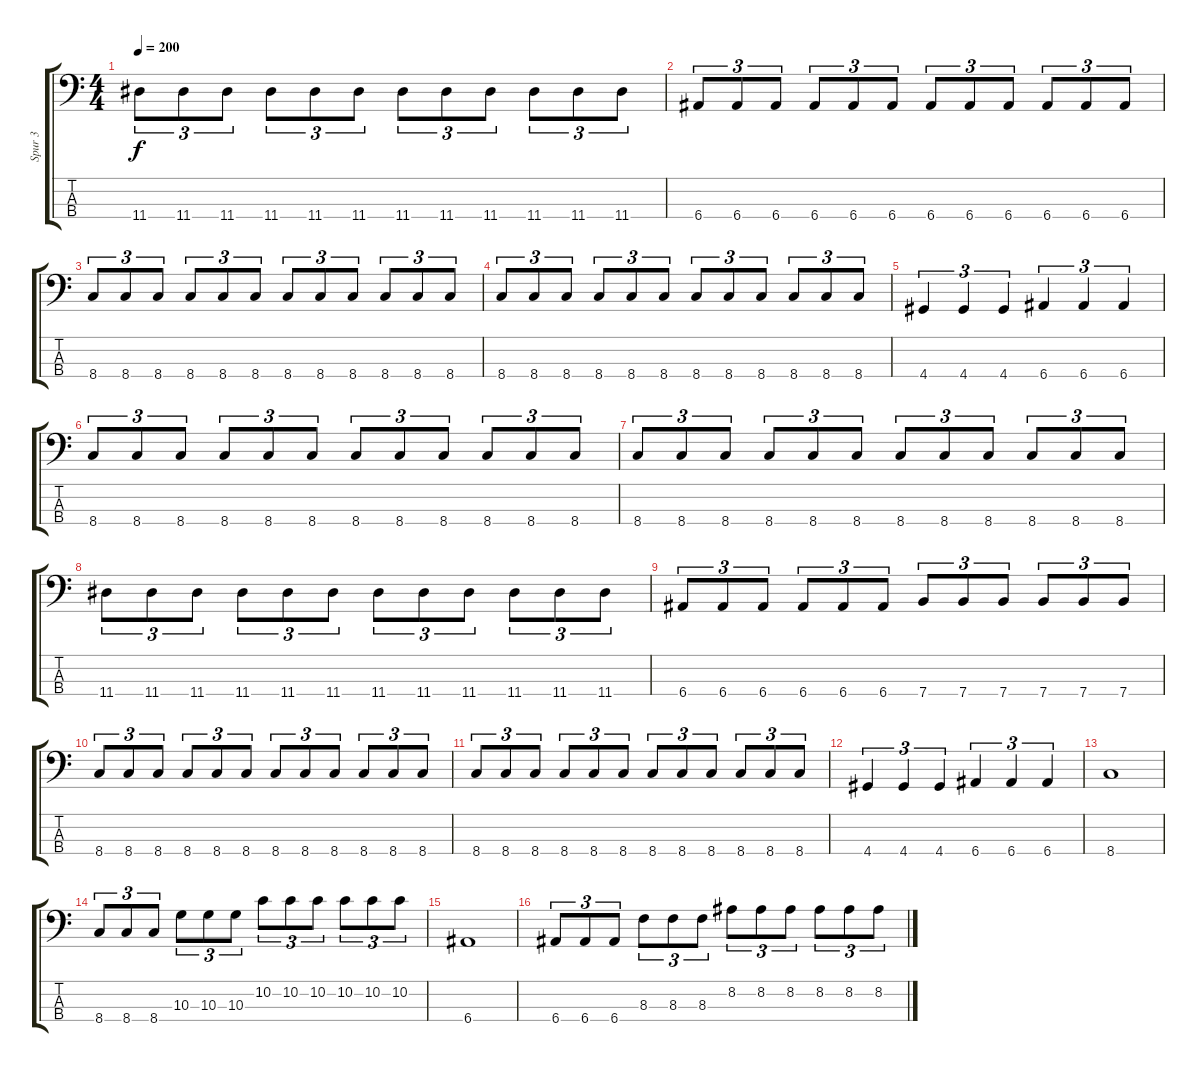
\track ("Spur 3" "Spur 3") {instrument electricbasspick}
\staff {score tabs}
\tuning (G2 D2 A1 E1) {hide}
\ts (4 4)
\tempo 200
\clef f4
\ks c
11.4.8{tu (3 2) dy f} 11.4.8{tu (3 2)} 11.4.8{tu (3 2)} 11.4.8{tu (3 2)} 11.4.8{tu (3 2)} 11.4.8{tu (3 2)} 11.4.8{tu (3 2)} 11.4.8{tu (3 2)} 11.4.8{tu (3 2)} 11.4.8{tu (3 2)} 11.4.8{tu (3 2)} 11.4.8{tu (3 2)} |
6.4.8{tu (3 2)} 6.4.8{tu (3 2)} 6.4.8{tu (3 2)} 6.4.8{tu (3 2)} 6.4.8{tu (3 2)} 6.4.8{tu (3 2)} 6.4.8{tu (3 2)} 6.4.8{tu (3 2)} 6.4.8{tu (3 2)} 6.4.8{tu (3 2)} 6.4.8{tu (3 2)} 6.4.8{tu (3 2)} |
8.4.8{tu (3 2)} 8.4.8{tu (3 2)} 8.4.8{tu (3 2)} 8.4.8{tu (3 2)} 8.4.8{tu (3 2)} 8.4.8{tu (3 2)} 8.4.8{tu (3 2)} 8.4.8{tu (3 2)} 8.4.8{tu (3 2)} 8.4.8{tu (3 2)} 8.4.8{tu (3 2)} 8.4.8{tu (3 2)} |
8.4.8{tu (3 2)} 8.4.8{tu (3 2)} 8.4.8{tu (3 2)} 8.4.8{tu (3 2)} 8.4.8{tu (3 2)} 8.4.8{tu (3 2)} 8.4.8{tu (3 2)} 8.4.8{tu (3 2)} 8.4.8{tu (3 2)} 8.4.8{tu (3 2)} 8.4.8{tu (3 2)} 8.4.8{tu (3 2)} |
4.4.4{tu (3 2)} 4.4.4{tu (3 2)} 4.4.4{tu (3 2)} 6.4.4{tu (3 2)} 6.4.4{tu (3 2)} 6.4.4{tu (3 2)} |
8.4.8{tu (3 2)} 8.4.8{tu (3 2)} 8.4.8{tu (3 2)} 8.4.8{tu (3 2)} 8.4.8{tu (3 2)} 8.4.8{tu (3 2)} 8.4.8{tu (3 2)} 8.4.8{tu (3 2)} 8.4.8{tu (3 2)} 8.4.8{tu (3 2)} 8.4.8{tu (3 2)} 8.4.8{tu (3 2)} |
8.4.8{tu (3 2)} 8.4.8{tu (3 2)} 8.4.8{tu (3 2)} 8.4.8{tu (3 2)} 8.4.8{tu (3 2)} 8.4.8{tu (3 2)} 8.4.8{tu (3 2)} 8.4.8{tu (3 2)} 8.4.8{tu (3 2)} 8.4.8{tu (3 2)} 8.4.8{tu (3 2)} 8.4.8{tu (3 2)} |
11.4.8{tu (3 2)} 11.4.8{tu (3 2)} 11.4.8{tu (3 2)} 11.4.8{tu (3 2)} 11.4.8{tu (3 2)} 11.4.8{tu (3 2)} 11.4.8{tu (3 2)} 11.4.8{tu (3 2)} 11.4.8{tu (3 2)} 11.4.8{tu (3 2)} 11.4.8{tu (3 2)} 11.4.8{tu (3 2)} |
6.4.8{tu (3 2)} 6.4.8{tu (3 2)} 6.4.8{tu (3 2)} 6.4.8{tu (3 2)} 6.4.8{tu (3 2)} 6.4.8{tu (3 2)} 7.4.8{tu (3 2)} 7.4.8{tu (3 2)} 7.4.8{tu (3 2)} 7.4.8{tu (3 2)} 7.4.8{tu (3 2)} 7.4.8{tu (3 2)} |
8.4.8{tu (3 2)} 8.4.8{tu (3 2)} 8.4.8{tu (3 2)} 8.4.8{tu (3 2)} 8.4.8{tu (3 2)} 8.4.8{tu (3 2)} 8.4.8{tu (3 2)} 8.4.8{tu (3 2)} 8.4.8{tu (3 2)} 8.4.8{tu (3 2)} 8.4.8{tu (3 2)} 8.4.8{tu (3 2)} |
8.4.8{tu (3 2)} 8.4.8{tu (3 2)} 8.4.8{tu (3 2)} 8.4.8{tu (3 2)} 8.4.8{tu (3 2)} 8.4.8{tu (3 2)} 8.4.8{tu (3 2)} 8.4.8{tu (3 2)} 8.4.8{tu (3 2)} 8.4.8{tu (3 2)} 8.4.8{tu (3 2)} 8.4.8{tu (3 2)} |
4.4.4{tu (3 2)} 4.4.4{tu (3 2)} 4.4.4{tu (3 2)} 6.4.4{tu (3 2)} 6.4.4{tu (3 2)} 6.4.4{tu (3 2)} |
8.4.1 |
8.4.8{tu (3 2)} 8.4.8{tu (3 2)} 8.4.8{tu (3 2)} 10.3.8{tu (3 2)} 10.3.8{tu (3 2)} 10.3.8{tu (3 2)} 10.2.8{tu (3 2)} 10.2.8{tu (3 2)} 10.2.8{tu (3 2)} 10.2.8{tu (3 2)} 10.2.8{tu (3 2)} 10.2.8{tu (3 2)} |
6.4.1 |
6.4.8{tu (3 2)} 6.4.8{tu (3 2)} 6.4.8{tu (3 2)} 8.3.8{tu (3 2)} 8.3.8{tu (3 2)} 8.3.8{tu (3 2)} 8.2.8{tu (3 2)} 8.2.8{tu (3 2)} 8.2.8{tu (3 2)} 8.2.8{tu (3 2)} 8.2.8{tu (3 2)} 8.2.8{tu (3 2)}
